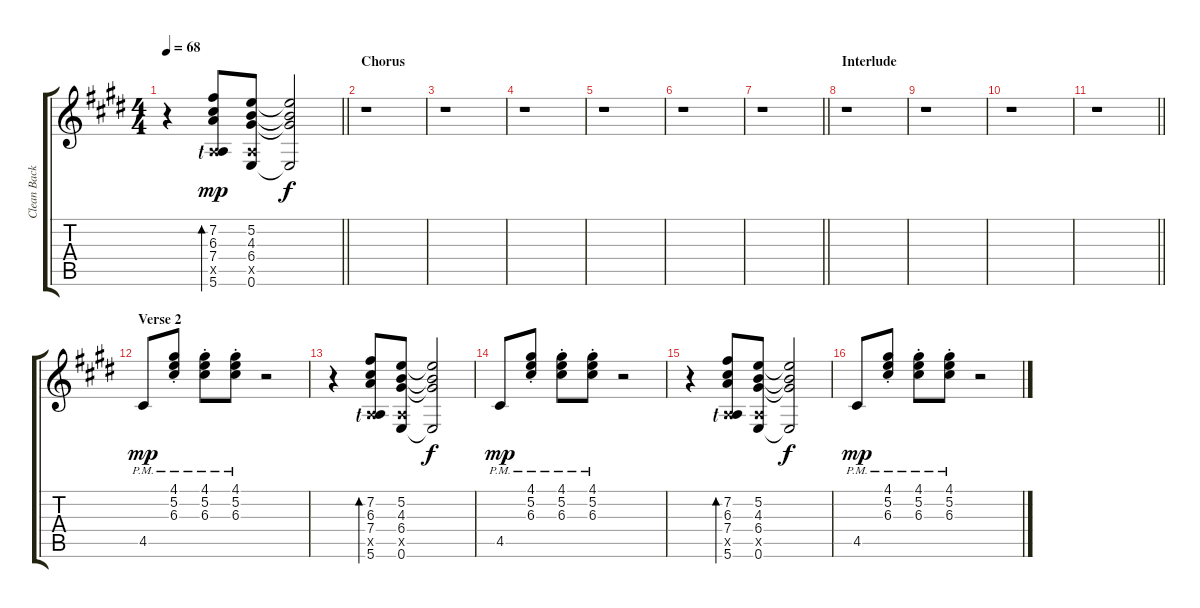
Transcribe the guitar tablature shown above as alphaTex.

\track ("Clean Backing" "Clean Back") {instrument electricguitarclean}
\staff {score tabs}
\tuning (E4 B3 G3 D3 A2 E2) {hide}
\ts (4 4)
\tempo 68
\clef g2
\barLineRight lightlight
\ks e
r.4{dy mp} (7.2 6.3 7.4 0.5{x} 5.6{lf 1}).8{bd 240} (5.2 4.3 6.4 0.5{x} 0.6).8 (5.2{t} 4.3{t} 6.4{t} 0.6{t}).2{dy f} |
\section ("" "Chorus")
r.1 |
r.1 |
r.1 |
r.1 |
r.1 |
\barLineRight lightlight
r.1 |
\section ("" "Interlude")
r.1 |
r.1 |
r.1 |
\barLineRight lightlight
r.1 |
\section ("" "Verse 2")
4.5{pm}.8{dy mp} (4.1{pm st} 5.2{pm st} 6.3{pm st}).8 (4.1{pm st} 5.2{pm st} 6.3{pm st}).8 (4.1{pm st} 5.2{pm st} 6.3{pm st}).8 r.2 |
r.4 (7.2 6.3 7.4 0.5{x} 5.6{lf 1}).8{bd 240} (5.2 4.3 6.4 0.5{x} 0.6).8 (5.2{t} 4.3{t} 6.4{t} 0.6{t}).2{dy f} |
4.5{pm}.8{dy mp} (4.1{pm st} 5.2{pm st} 6.3{pm st}).8 (4.1{pm st} 5.2{pm st} 6.3{pm st}).8 (4.1{pm st} 5.2{pm st} 6.3{pm st}).8 r.2 |
r.4 (7.2 6.3 7.4 0.5{x} 5.6{lf 1}).8{bd 240} (5.2 4.3 6.4 0.5{x} 0.6).8 (5.2{t} 4.3{t} 6.4{t} 0.6{t}).2{dy f} |
4.5{pm}.8{dy mp} (4.1{pm st} 5.2{pm st} 6.3{pm st}).8 (4.1{pm st} 5.2{pm st} 6.3{pm st}).8 (4.1{pm st} 5.2{pm st} 6.3{pm st}).8 r.2
